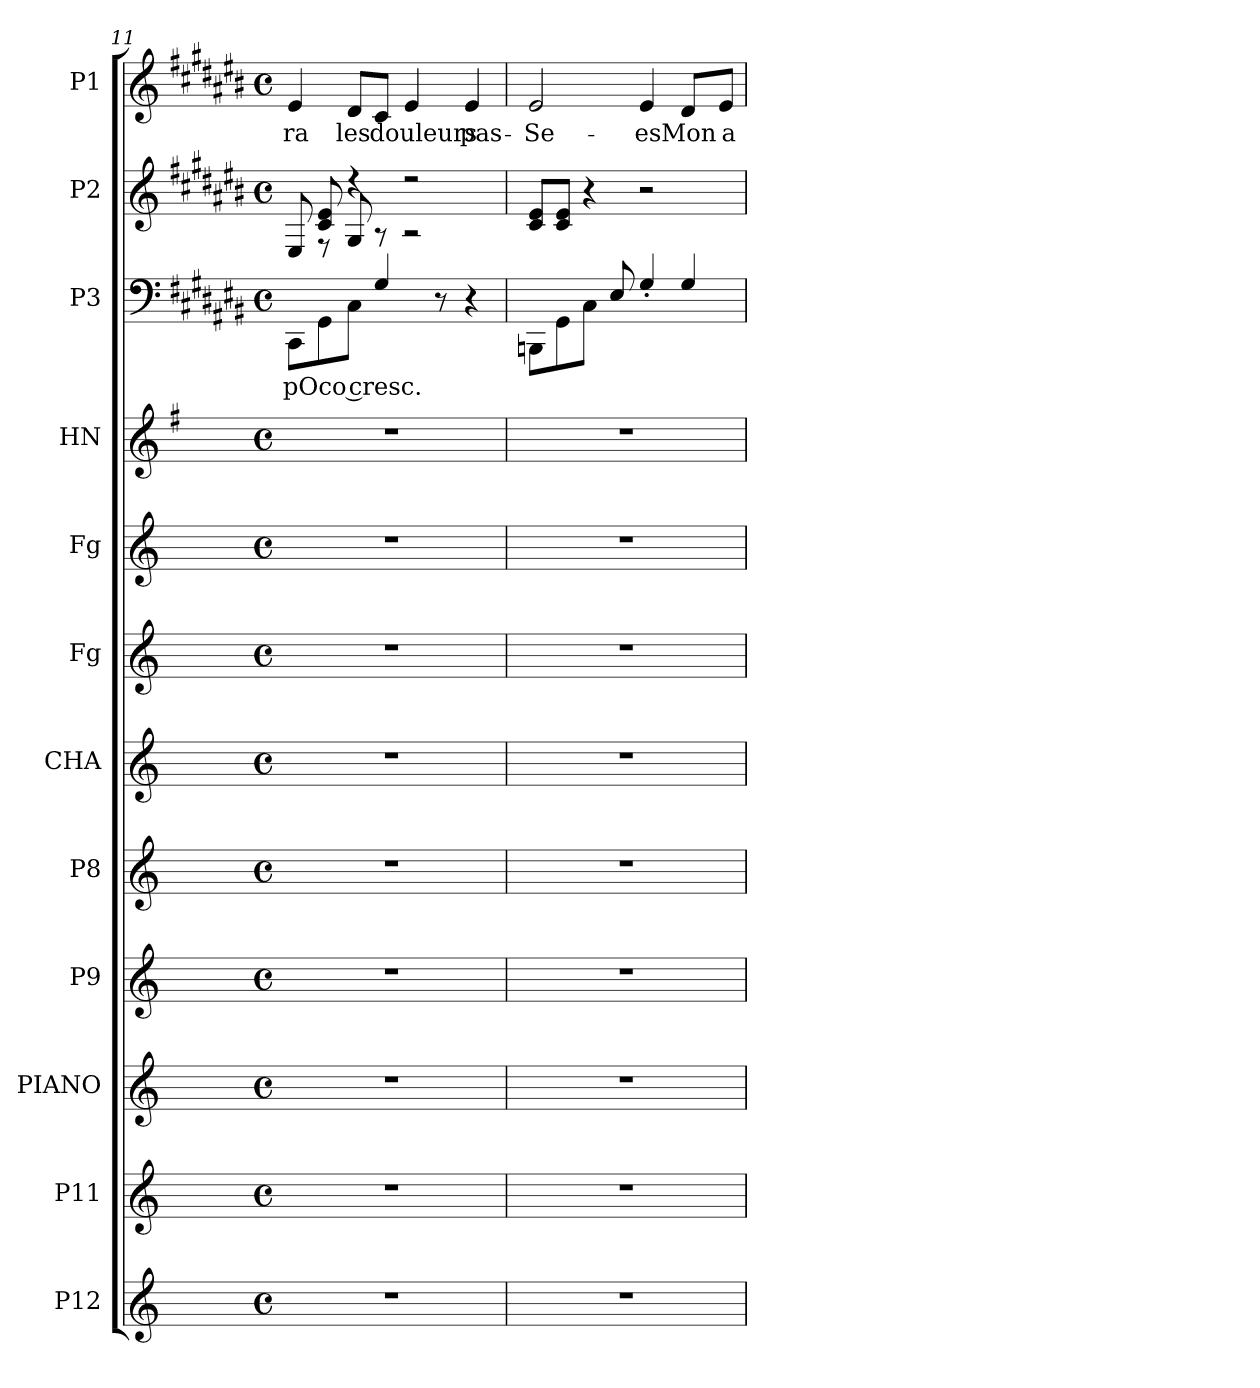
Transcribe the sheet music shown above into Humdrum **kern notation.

**kern	**kern	**kern	**kern	**kern	**kern	**kern	**kern	**kern	**kern	**text	**kern	**kern	**text
*part12	*part11	*part10	*part9	*part8	*part7	*part6	*part5	*part4	*part3	*part3	*part2	*part1	*part1
*staff12	*staff11	*staff10	*staff9	*staff8	*staff7	*staff6	*staff5	*staff4	*staff3	*staff3	*staff2	*staff1	*staff1
*I"P12	*I"P11	*I"PIANO	*I"P9	*I"P8	*I"CHA	*I"Fg	*I"Fg	*I"HN	*I"P3	*	*I"P2	*I"P1	*
*	*	*I'Pno	*	*	*I'CHA	*I'Fg	*I'Fg	*I'HN	*	*	*	*	*
!!LO:PB:g=z
*clefG2	*clefG2	*clefG2	*clefG2	*clefG2	*clefG2	*clefG2	*clefG2	*clefG2	*clefF4	*	*clefG2	*clefG2	*
*	*	*	*	*	*	*	*	*ITrd4c7	*	*	*	*	*
*k[]	*k[]	*k[]	*k[]	*k[]	*k[]	*k[]	*k[]	*k[]	*k[f#c#g#d#a#e#b#]	*	*k[f#c#g#d#a#e#b#]	*k[f#c#g#d#a#e#b#]	*
*C:	*C:	*C:	*C:	*C:	*C:	*C:	*C:	*C:	*C#:	*	*C#:	*C#:	*
*M4/4	*M4/4	*M4/4	*M4/4	*M4/4	*M4/4	*M4/4	*M4/4	*M4/4	*M4/4	*	*M4/4	*M4/4	*
*met(c)	*met(c)	*met(c)	*met(c)	*met(c)	*met(c)	*met(c)	*met(c)	*met(c)	*met(c)	*	*met(c)	*met(c)	*
=11	=11	=11	=11	=11	=11	=11	=11	=11	=11	=11	=11	=11	=11
!	!	!	!	!	!	!	!	!	!	!LO:LY:b:color=#000000	!	!	!
*	*	*	*	*	*	*	*	*	*	*	*^	*	*
!	!	!	!	!	!	!	!	!	!	!	!	!	!	!LO:LY:b:color=#000000
1r	1r	1r	1r	1r	1r	1r	1r	1r	8CC#i\L	pOco cresc.	8ryy	8E#i/	4e#i/	ra
.	.	.	.	.	.	.	.	.	8GG#i\	.	8c#i/ 8e#i	8r	.	.
!	!	!	!	!	!	!	!	!	!	!	!	!	!	!LO:LY:b:color=#000000
.	.	.	.	.	.	.	.	.	8C#i\J	.	4r	8G#i/	8d#i/L	les
!	!	!	!	!	!	!	!	!	!	!	!	!	!	!LO:LY:b:color=#000000
.	.	.	.	.	.	.	.	.	4G#i/	.	.	8r	8c#i/J	douleurs
.	.	.	.	.	.	.	.	.	.	.	2r	2r	4e#i/	.
.	.	.	.	.	.	.	.	.	8r	.	.	.	.	.
!	!	!	!	!	!	!	!	!	!	!	!	!	!	!LO:LY:b:color=#000000
.	.	.	.	.	.	.	.	.	4r	.	.	.	4e#i/	pas-
*	*	*	*	*	*	*	*	*	*	*	*v	*v	*	*
=12	=12	=12	=12	=12	=12	=12	=12	=12	=12	=12	=12	=12	=12
!	!	!	!	!	!	!	!	!	!	!	!	!	!LO:LY:b:color=#000000
1r	1r	1r	1r	1r	1r	1r	1r	1r	8BBBni\L	.	8c#i/ 8e#iL	2e#i/	Se-
.	.	.	.	.	.	.	.	.	8GG#i\	.	8c#i/ 8e#iJ	.	.
.	.	.	.	.	.	.	.	.	8C#i\J	.	4r	.	.
.	.	.	.	.	.	.	.	.	8E#i/	.	.	.	.
!	!	!	!	!	!	!	!	!	!	!	!	!	!LO:LY:b:color=#000000
.	.	.	.	.	.	.	.	.	4G#'i/	.	2r	4e#i/	es
!	!	!	!	!	!	!	!	!	!	!	!	!	!LO:LY:b:color=#000000
.	.	.	.	.	.	.	.	.	4G#i/	.	.	8d#i/L	Mon
!	!	!	!	!	!	!	!	!	!	!	!	!	!LO:LY:b:color=#000000
.	.	.	.	.	.	.	.	.	.	.	.	8e#i/J	a-
=	=	=	=	=	=	=	=	=	=	=	=	=	=
*-	*-	*-	*-	*-	*-	*-	*-	*-	*-	*-	*-	*-	*-
